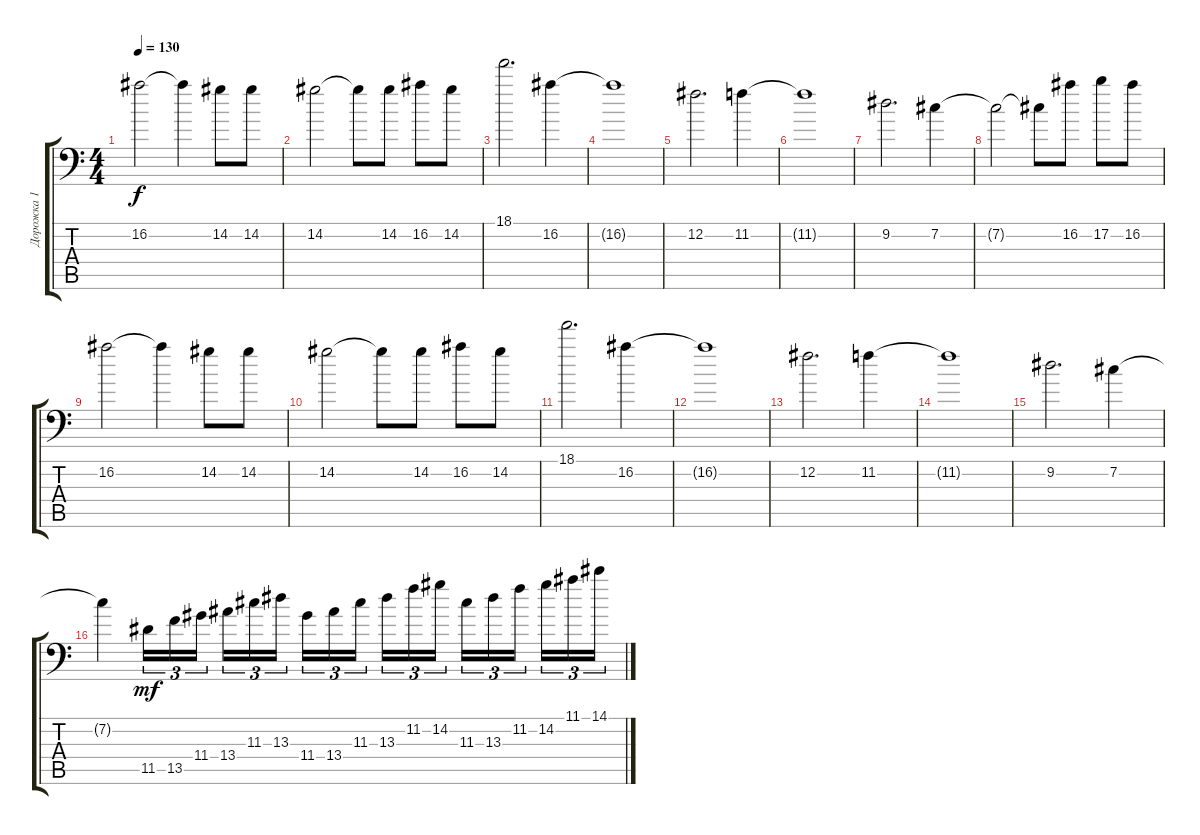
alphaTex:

\track ("Дорожка 1" "Дорожка 1") {instrument distortionguitar}
\staff {score tabs}
\tuning (B3 Gb3 D3 A2 E2 A1) {hide}
\ts (4 4)
\tempo 130
\clef f4
\ks c
16.2.2{dy f} 16.2{t}.4 14.2.8 14.2.8 |
14.2.2 14.2{t}.8 14.2.8 16.2.8 14.2.8 |
18.1.2{d} 16.2.4 |
16.2{t}.1 |
12.2.2{d} 11.2.4 |
11.2{t}.1 |
9.2.2{d} 7.2.4 |
7.2{t}.2 7.2{t}.8 16.2.8 17.2.8 16.2.8 |
16.2.2 16.2{t}.4 14.2.8 14.2.8 |
14.2.2 14.2{t}.8 14.2.8 16.2.8 14.2.8 |
18.1.2{d} 16.2.4 |
16.2{t}.1 |
12.2.2{d} 11.2.4 |
11.2{t}.1 |
9.2.2{d} 7.2.4 |
7.2{t}.4 11.5.16{tu (3 2) dy mf volume 12} 13.5.16{tu (3 2)} 11.4.16{tu (3 2) beam splitsecondary} 13.4.16{tu (3 2)} 11.3.16{tu (3 2)} 13.3.16{tu (3 2)} 11.4.16{tu (3 2)} 13.4.16{tu (3 2)} 11.3.16{tu (3 2) beam splitsecondary} 13.3.16{tu (3 2)} 11.2.16{tu (3 2)} 14.2.16{tu (3 2)} 11.3.16{tu (3 2)} 13.3.16{tu (3 2)} 11.2.16{tu (3 2) beam splitsecondary} 14.2.16{tu (3 2)} 11.1.16{tu (3 2)} 14.1.16{tu (3 2)}
